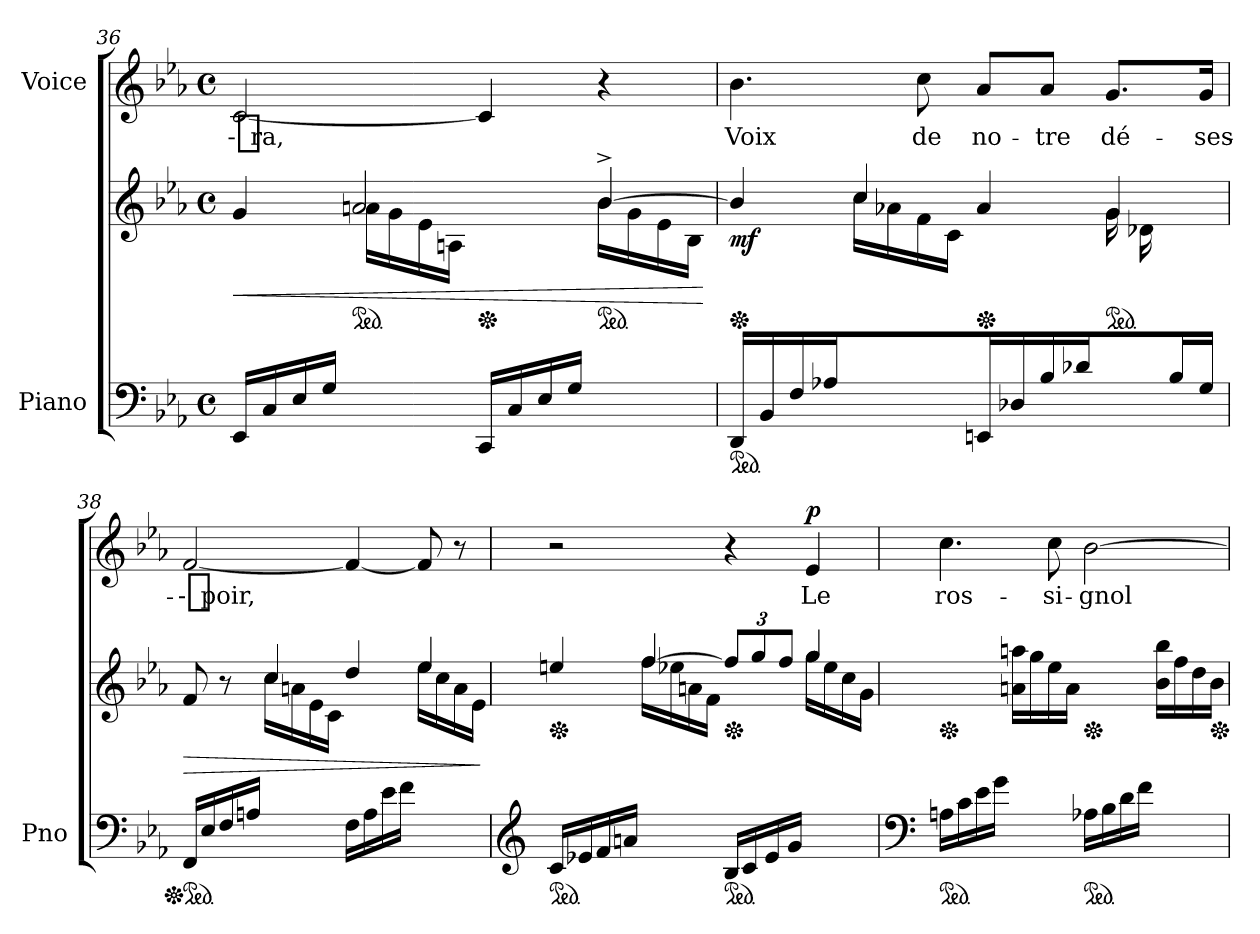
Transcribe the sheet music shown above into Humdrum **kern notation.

**kern	**kern	**dynam	**kern	**text	**dynam
*part2	*part2	*part2	*part1	*part1	*part1
*staff3	*staff2	*staff2/3	*staff1	*staff1	*staff1
*I"Piano	*	*	*I"Voice	*	*
*I'Pno	*	*	*	*	*
*clefF4	*clefG2	*	*clefG2	*	*
*k[b-e-a-]	*k[b-e-a-]	*	*k[b-e-a-]	*	*
*M4/4	*M4/4	*	*M4/4	*	*
*met(c)	*met(c)	*	*met(c)	*	*
=36	=36	=36	=36	=36	=36
!	!LO:TX:i:t=espressivo	!	!	!	!
!	!	!LO:HP:b	!	!	!
*	*^	*	*	*	*
16EE-/LL	4g/	4ryy	<	[2c/	-- ra,	.
16C/	.	.	.	.	.	.
16E-/	.	.	.	.	.	.
16G/JJ	.	.	.	.	.	.
*	*ped	*	*	*	*	*
4ryy	2an/	16a\LL	.	.	.	.
.	.	16g\	.	.	.	.
.	.	16e-\	.	.	.	.
.	.	16An\JJ	.	.	.	.
*	*Xped	*	*	*	*	*
16CC/LL	.	4ryy	.	4c/]	.	.
16C/	.	.	.	.	.	.
16E-/	.	.	.	.	.	.
16G/JJ	.	.	.	.	.	.
*	*ped	*	*	*	*	*
4ryy	[>4b-^>/	16b-\LL	.	4r	.	.
.	.	16g\	.	.	.	.
.	.	16e-\	.	.	.	.
.	.	16B-\JJ	.	.	.	.
*	*v	*v	*	*	*	*
.	.	[	.	.	.
=37	=37	=37	=37	=37	=37
*ped	*	*	*	*	*
*	*Xped	*	*	*	*
*	*^	*	*	*	*
!	!	!	!LO:DY:b	!	!	!LO:DY:a
!	!	!	!	!	!	!LO:DY:n=1:a
16DD/LL	4b-/]	4ryy	mf	4.b-\	Voix	other-dynamics f
16BB-/	.	.	.	.	.	.
16F/	.	.	.	.	.	.
16A-X/JJ	.	.	.	.	.	.
4ryy	4cc/	16cc\LL	.	.	.	.
.	.	16a-X\	.	.	.	.
.	.	16f\	.	8cc\	de	.
.	.	16c\JJ	.	.	.	.
*	*Xped	*	*	*	*	*
16EEn\LL	4a-/	4ryy	.	8a-/L	no-	.
16D-X\	.	.	.	.	.	.
16B-\	.	.	.	8a-/J	-tre	.
16d-X\JJ	.	.	.	.	.	.
*	*ped	*	*	*	*	*
8ryy	4g/	16g\LL	.	8.g/L	dé-	.
.	.	16d-X\	.	.	.	.
16B-/	.	8ryy	.	.	.	.
16G/JJ	.	.	.	16g/Jk	-ses-	.
=38	=38	=38	=38	=38	=38	=38
*Xped	*	*	*	*	*	*
*ped	*	*	*	*	*	*
!	!	!	!LO:HP:b	!	!	!
16FF/LL	8f/	4ryy	>	[2f/	-- poir,	.
16E-/	.	.	.	.	.	.
16F/	8r	.	.	.	.	.
16An/JJ	.	.	.	.	.	.
4ryy	4cc/	16cc\LL	.	.	.	.
.	.	16an\	.	.	.	.
.	.	16e-\	.	.	.	.
.	.	16c\JJ	.	.	.	.
16F\LL	4dd/	4ryy	.	4f/_	.	.
16A\	.	.	.	.	.	.
16e-\	.	.	.	.	.	.
16f\JJ	.	.	.	.	.	.
4ryy	4ee-/	16ee-\LL	.	8f/]	.	.
.	.	16cc\	.	.	.	.
.	.	16a\	.	8r	.	.
.	.	16e-\JJ	.	.	.	.
*	*v	*v	*	*	*	*
.	.	]	.	.	.
=39	=39	=39	=39	=39	=39
*clefG2	*	*	*	*	*
*ped	*	*	*	*	*
*	*Xped	*	*	*	*
*	*^	*	*	*	*
16c/LL	4een/	4ryy	.	2r	.	.
!	!	!	!LO:DY:a=2	!	!	!
!	!	!	!LO:DY:n=1:a=2	!	!	!
16e-X/	.	.	p other-dynamics	.	.	.
16f/	.	.	.	.	.	.
16an/JJ	.	.	.	.	.	.
4ryy	[>4ff/	16ff\LL	.	.	.	.
.	.	16ee-X\	.	.	.	.
.	.	16an\	.	.	.	.
.	.	16f\JJ	.	.	.	.
*ped	*	*	*	*	*	*
*	*Xped	*	*	*	*	*
*	*Xbrackettup	*	*	*	*	*
16B-/LL	12ff/L]	4ryy	.	4r	.	.
16c/	.	.	.	.	.	.
.	12gg/	.	.	.	.	.
16e-/	.	.	.	.	.	.
.	12ff/J	.	.	.	.	.
16g/JJ	.	.	.	.	.	.
!	!	!	!	!	!	!LO:DY:a
4ryy	4gg/	16gg\LL	.	4e-/	Le	p
.	.	16ee-\	.	.	.	.
.	.	16cc\	.	.	.	.
.	.	16g\JJ	.	.	.	.
=40	=40	=40	=40	=40	=40	=40
*clefF4	*	*	*	*	*	*
*ped	*	*	*	*	*	*
*	*Xped	*	*	*	*	*
16An\LL	1ryy	4ryy	.	4.cc\	ros-	.
16c\	.	.	.	.	.	.
16e-\	.	.	.	.	.	.
16g\JJ	.	.	.	.	.	.
4ryy	.	16an\ 16aan\LL	.	.	.	.
.	.	16gg\	.	.	.	.
.	.	16ee-\	.	8cc\	-si-	.
.	.	16a\JJ	.	.	.	.
*ped	*	*	*	*	*	*
*	*Xped	*	*	*	*	*
16A-X\LL	.	4ryy	.	[2b-\	-gnol	.
16B-\	.	.	.	.	.	.
16d\	.	.	.	.	.	.
16f\JJ	.	.	.	.	.	.
4ryy	.	16b-\ 16bb-\LL	.	.	.	.
.	.	16ff\	.	.	.	.
.	.	16dd\	.	.	.	.
.	.	16b-\JJ	.	.	.	.
*	*Xped	*	*	*	*	*
*	*v	*v	*	*	*	*
=	=	=	=	=	=
*-	*-	*-	*-	*-	*-
